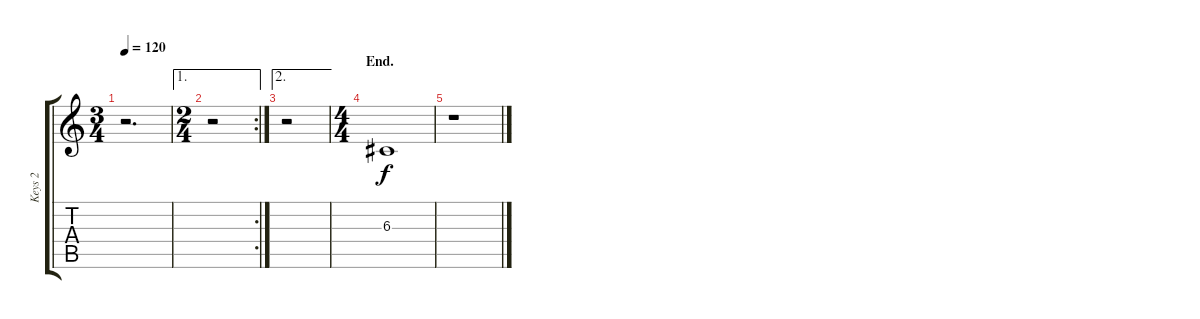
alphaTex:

\track ("Keys 2" "Keys 2") {instrument vibraphone}
\staff {score tabs}
\tuning (E4 B3 G3 D3 A2 E2) {hide}
\ts (3 4)
\tempo 120
\clef g2
\ks c
r.2{d dy f} |
\ae 1
\rc 2
\ts (2 4)
r.2 |
\ae 2
r.2 |
\ts (4 4)
\section ("" "End.")
6.3.1 |
r.1
